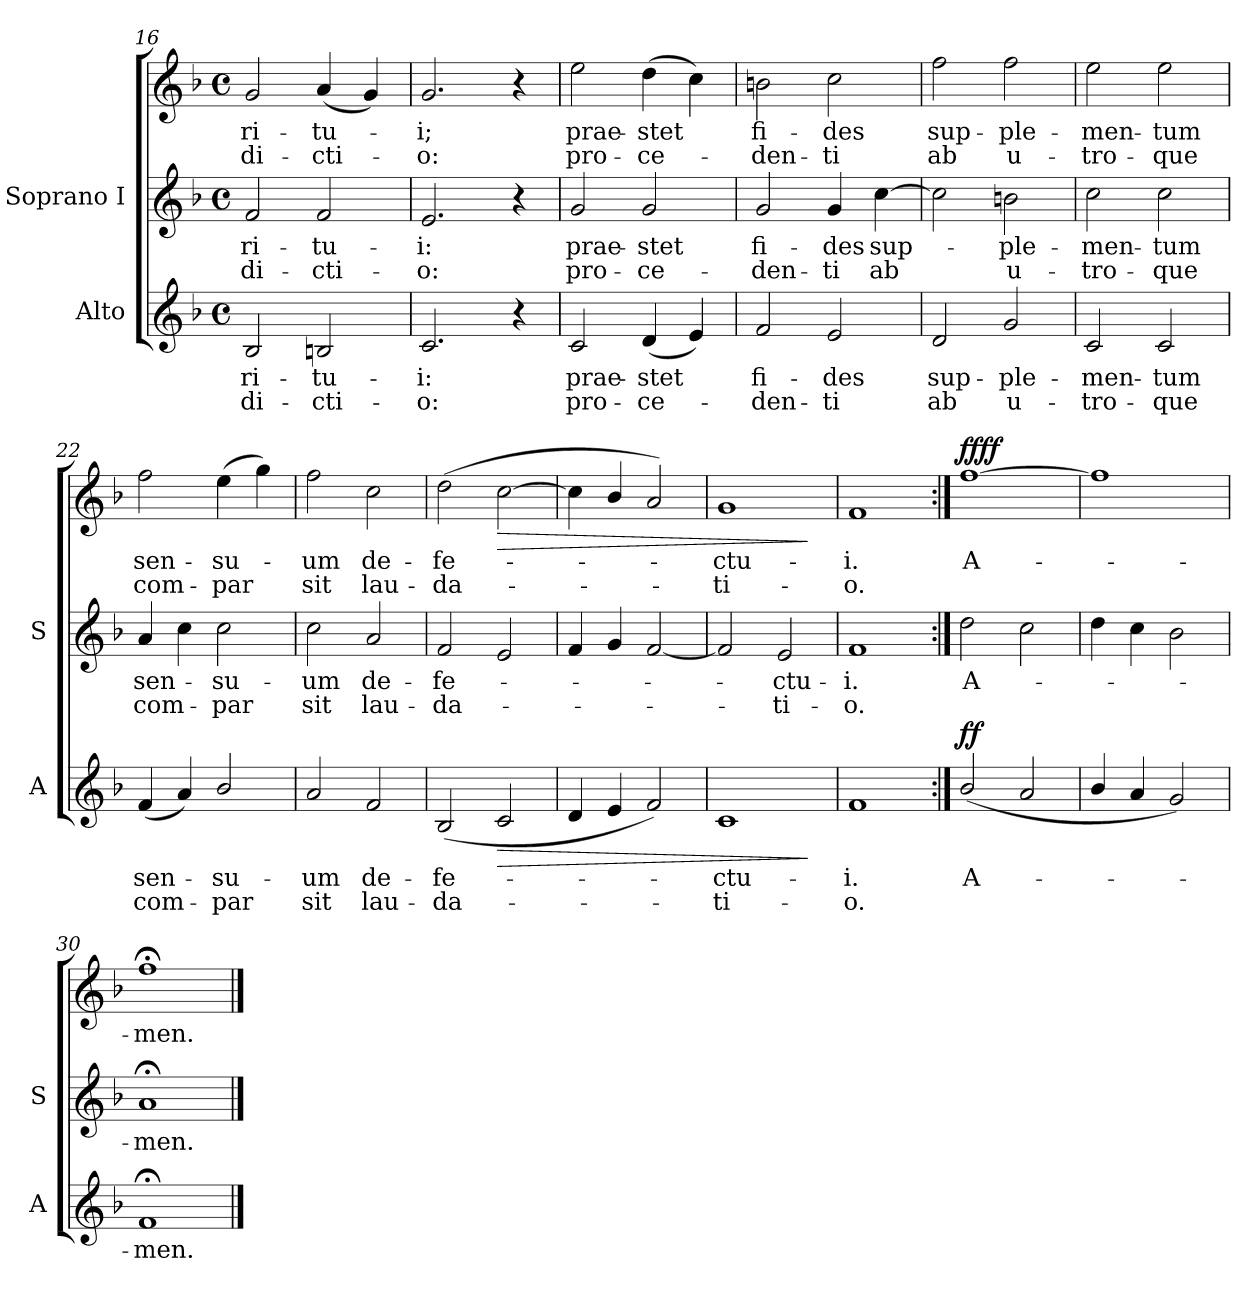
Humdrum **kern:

**kern	**text	**text	**dynam	**kern	**text	**text	**kern	**text	**text	**dynam
*part2	*part2	*part2	*part2	*part1	*part1	*part1	*part1	*part1	*part1	*part1
*staff3	*staff3	*staff3	*staff3	*staff2	*staff2	*staff2	*staff1	*staff1	*staff1	*staff1/2
*I"Alto	*	*	*	*I"Soprano I	*	*	*	*	*	*
*I'A	*	*	*	*I'S	*	*	*	*	*	*
*clefG2	*	*	*	*clefG2	*	*	*clefG2	*	*	*
*k[b-]	*	*	*	*k[b-]	*	*	*k[b-]	*	*	*
*F:	*	*	*	*F:	*	*	*F:	*	*	*
*M4/4	*	*	*	*M4/4	*	*	*M4/4	*	*	*
*met(c)	*	*	*	*met(c)	*	*	*met(c)	*	*	*
=16	=16	=16	=16	=16	=16	=16	=16	=16	=16	=16
!	!LO:LY:b	!LO:LY:b	!	!	!LO:LY:b	!LO:LY:b	!	!LO:LY:b	!LO:LY:b	!
2B-	-ri-	-di-	.	2f	ri-	-di-	2g	-ri-	-di-	.
!	!LO:LY:b	!LO:LY:b	!	!	!LO:LY:b	!LO:LY:b	!	!LO:LY:b	!LO:LY:b	!
2Bn	-tu-	-cti-	.	2f	-tu-	-cti-	(<4a	-tu-	cti-	.
.	.	.	.	.	.	.	4g)	.	.	.
=17	=17	=17	=17	=17	=17	=17	=17	=17	=17	=17
!	!LO:LY:b	!LO:LY:b	!	!	!LO:LY:b	!LO:LY:b	!	!LO:LY:b	!LO:LY:b	!
2.c	-i:	o:	.	2.e	i:	o:	2.g	-i;	o:	.
4r	.	.	.	4r	.	.	4r	.	.	.
=18	=18	=18	=18	=18	=18	=18	=18	=18	=18	=18
!	!LO:LY:b	!LO:LY:b	!	!	!LO:LY:b	!LO:LY:b	!	!LO:LY:b	!LO:LY:b	!
2c	prae-	-pro-	.	2g	prae-	-pro-	2ee	prae-	-pro-	.
!	!LO:LY:b	!LO:LY:b	!	!	!LO:LY:b	!LO:LY:b	!	!LO:LY:b	!LO:LY:b	!
(<4d	-stet	ce-	.	2g	-stet	ce-	(>4dd	-stet	ce-	.
4e)	.	.	.	.	.	.	4cc)	.	.	.
=19	=19	=19	=19	=19	=19	=19	=19	=19	=19	=19
!	!LO:LY:b	!LO:LY:b	!	!	!LO:LY:b	!LO:LY:b	!	!LO:LY:b	!LO:LY:b	!
2f	fi-	-den-	.	2g	fi-	-den-	2bn	-fi-	-den-	.
!	!LO:LY:b	!LO:LY:b	!	!	!LO:LY:b	!LO:LY:b	!	!LO:LY:b	!LO:LY:b	!
2e	-des	ti	.	4g	-des	ti	2cc	-des	ti	.
!	!	!	!	!	!LO:LY:b	!LO:LY:b	!	!	!	!
.	.	.	.	[4cc	sup-	ab	.	.	.	.
=20	=20	=20	=20	=20	=20	=20	=20	=20	=20	=20
!	!LO:LY:b	!LO:LY:b	!	!	!	!	!	!LO:LY:b	!LO:LY:b	!
2d	sup-	-ab	.	2cc]	.	.	2ff	sup-	-ab	.
!	!LO:LY:b	!LO:LY:b	!	!	!LO:LY:b	!LO:LY:b	!	!LO:LY:b	!LO:LY:b	!
2g	ple-	-u-	.	2bn	-ple-	-u-	2ff	ple-	-u-	.
!!LO:LB:g=z
=21	=21	=21	=21	=21	=21	=21	=21	=21	=21	=21
!	!LO:LY:b	!LO:LY:b	!	!	!LO:LY:b	!LO:LY:b	!	!LO:LY:b	!LO:LY:b	!
2c	-men-	-tro-	.	2cc	men-	-tro-	2ee	-men-	-tro-	.
!	!LO:LY:b	!LO:LY:b	!	!	!LO:LY:b	!LO:LY:b	!	!LO:LY:b	!LO:LY:b	!
2c	-tum	que	.	2cc	-tum	que	2ee	-tum	que	.
=22	=22	=22	=22	=22	=22	=22	=22	=22	=22	=22
!	!LO:LY:b	!LO:LY:b	!	!	!LO:LY:b	!LO:LY:b	!	!LO:LY:b	!LO:LY:b	!
(<4f	sen-	com-	.	4a	sen-	com-	2ff	sen-	-com-	.
4a)	.	.	.	4cc	.	.	.	.	.	.
!	!LO:LY:b	!LO:LY:b	!	!	!LO:LY:b	!LO:LY:b	!	!LO:LY:b	!LO:LY:b	!
2b-/	su-	-par	.	2cc	su-	-par	(>4ee	-su-	par	.
.	.	.	.	.	.	.	4gg)	.	.	.
=23	=23	=23	=23	=23	=23	=23	=23	=23	=23	=23
!	!LO:LY:b	!LO:LY:b	!	!	!LO:LY:b	!LO:LY:b	!	!LO:LY:b	!LO:LY:b	!
2a	um	sit	.	2cc	-um	sit	2ff	um	sit	.
!	!LO:LY:b	!LO:LY:b	!	!	!LO:LY:b	!LO:LY:b	!	!LO:LY:b	!LO:LY:b	!
2f	de-	-lau-	.	2a	de-	-lau-	2cc	de-	-lau-	.
=24	=24	=24	=24	=24	=24	=24	=24	=24	=24	=24
!	!LO:LY:b	!LO:LY:b	!	!	!LO:LY:b	!LO:LY:b	!	!LO:LY:b	!LO:LY:b	!
(<2B-	-fe-	da-	.	2f	fe-	da-	(<2dd	-fe-	da-	.
!	!	!	!LO:HP:b	!	!	!	!	!	!	!LO:HP:b
2c	.	.	>	2e	.	.	[2cc	.	.	>
=25	=25	=25	=25	=25	=25	=25	=25	=25	=25	=25
4d	.	.	.	4f	.	.	4cc]	.	.	.
4e	.	.	.	4g	.	.	4b-/	.	.	.
2f)	.	.	.	[2f	.	.	2a)	.	.	.
=26	=26	=26	=26	=26	=26	=26	=26	=26	=26	=26
!	!LO:LY:b	!LO:LY:b	!	!	!	!	!	!LO:LY:b	!LO:LY:b	!
1c	ctu-	-ti-	.	2f]	.	.	1g	ctu-	-ti-	.
!	!	!	!	!	!LO:LY:b	!LO:LY:b	!	!	!	!
.	.	.	.	2e	-ctu-	-ti-	.	.	.	.
.	.	.	]	.	.	.	.	.	.	]
=27	=27	=27	=27	=27	=27	=27	=27	=27	=27	=27
!	!LO:LY:b	!LO:LY:b	!	!	!LO:LY:b	!LO:LY:b	!	!LO:LY:b	!LO:LY:b	!
1f	-i.	o.	.	1f	i.	o.	1f	-i.	o.	.
=28:|!	=28:|!	=28:|!	=28:|!	=28:|!	=28:|!	=28:|!	=28:|!	=28:|!	=28:|!	=28:|!
!	!LO:LY:b	!	!LO:DY:b	!	!LO:LY:b	!	!	!LO:LY:b	!	!LO:DY:b=2
!	!	!	!	!	!	!	!	!	!	!LO:DY:n=1:b
(<2b-/	A-	.	ff	2dd	A-	.	[1ff	A-	.	ff ff
2a	.	.	.	2cc	.	.	.	.	.	.
=29	=29	=29	=29	=29	=29	=29	=29	=29	=29	=29
4b-/	.	.	.	4dd	.	.	1ff]	.	.	.
4a	.	.	.	4cc	.	.	.	.	.	.
2g)	.	.	.	2b-	.	.	.	.	.	.
=30	=30	=30	=30	=30	=30	=30	=30	=30	=30	=30
!	!LO:LY:b	!	!	!	!LO:LY:b	!	!	!LO:LY:b	!	!
1f;<	men.	.	.	1a;<	men.	.	1ff;<	men.	.	.
==	==	==	==	==	==	==	==	==	==	==
*-	*-	*-	*-	*-	*-	*-	*-	*-	*-	*-
